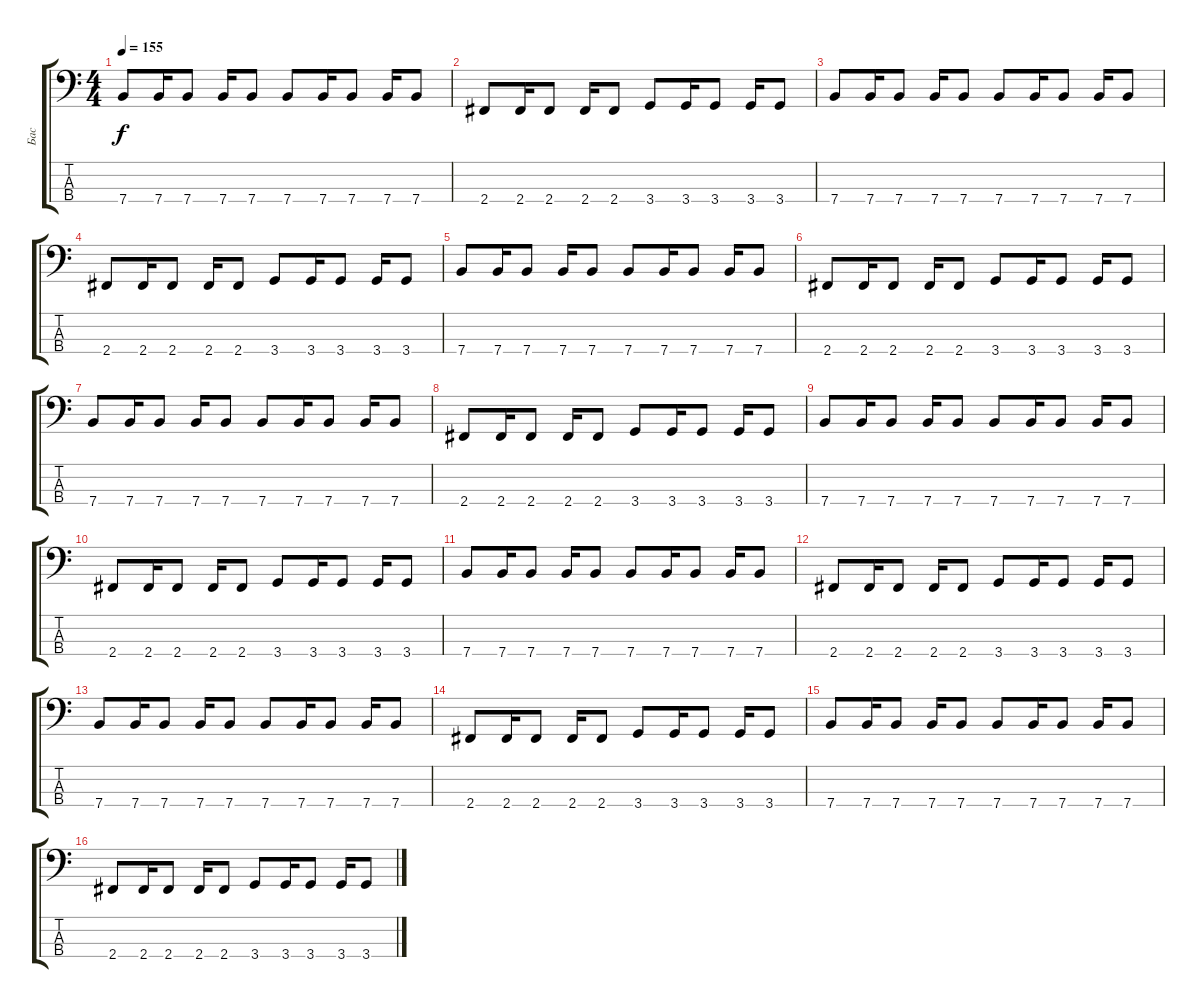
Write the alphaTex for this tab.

\track ("Бас" "Бас") {instrument electricbassfinger}
\staff {score tabs}
\tuning (G2 D2 A1 E1) {hide}
\ts (4 4)
\tempo 155
\clef f4
\ks c
7.4.8{dy f} 7.4.16 7.4.8 7.4.16 7.4.8 7.4.8 7.4.16 7.4.8 7.4.16 7.4.8 |
2.4.8 2.4.16 2.4.8 2.4.16 2.4.8 3.4.8 3.4.16 3.4.8 3.4.16 3.4.8 |
7.4.8 7.4.16 7.4.8 7.4.16 7.4.8 7.4.8 7.4.16 7.4.8 7.4.16 7.4.8 |
2.4.8 2.4.16 2.4.8 2.4.16 2.4.8 3.4.8 3.4.16 3.4.8 3.4.16 3.4.8 |
7.4.8 7.4.16 7.4.8 7.4.16 7.4.8 7.4.8 7.4.16 7.4.8 7.4.16 7.4.8 |
2.4.8 2.4.16 2.4.8 2.4.16 2.4.8 3.4.8 3.4.16 3.4.8 3.4.16 3.4.8 |
7.4.8 7.4.16 7.4.8 7.4.16 7.4.8 7.4.8 7.4.16 7.4.8 7.4.16 7.4.8 |
2.4.8 2.4.16 2.4.8 2.4.16 2.4.8 3.4.8 3.4.16 3.4.8 3.4.16 3.4.8 |
7.4.8 7.4.16 7.4.8 7.4.16 7.4.8 7.4.8 7.4.16 7.4.8 7.4.16 7.4.8 |
2.4.8 2.4.16 2.4.8 2.4.16 2.4.8 3.4.8 3.4.16 3.4.8 3.4.16 3.4.8 |
7.4.8 7.4.16 7.4.8 7.4.16 7.4.8 7.4.8 7.4.16 7.4.8 7.4.16 7.4.8 |
2.4.8 2.4.16 2.4.8 2.4.16 2.4.8 3.4.8 3.4.16 3.4.8 3.4.16 3.4.8 |
7.4.8 7.4.16 7.4.8 7.4.16 7.4.8 7.4.8 7.4.16 7.4.8 7.4.16 7.4.8 |
2.4.8 2.4.16 2.4.8 2.4.16 2.4.8 3.4.8 3.4.16 3.4.8 3.4.16 3.4.8 |
7.4.8 7.4.16 7.4.8 7.4.16 7.4.8 7.4.8 7.4.16 7.4.8 7.4.16 7.4.8 |
2.4.8 2.4.16 2.4.8 2.4.16 2.4.8 3.4.8 3.4.16 3.4.8 3.4.16 3.4.8
